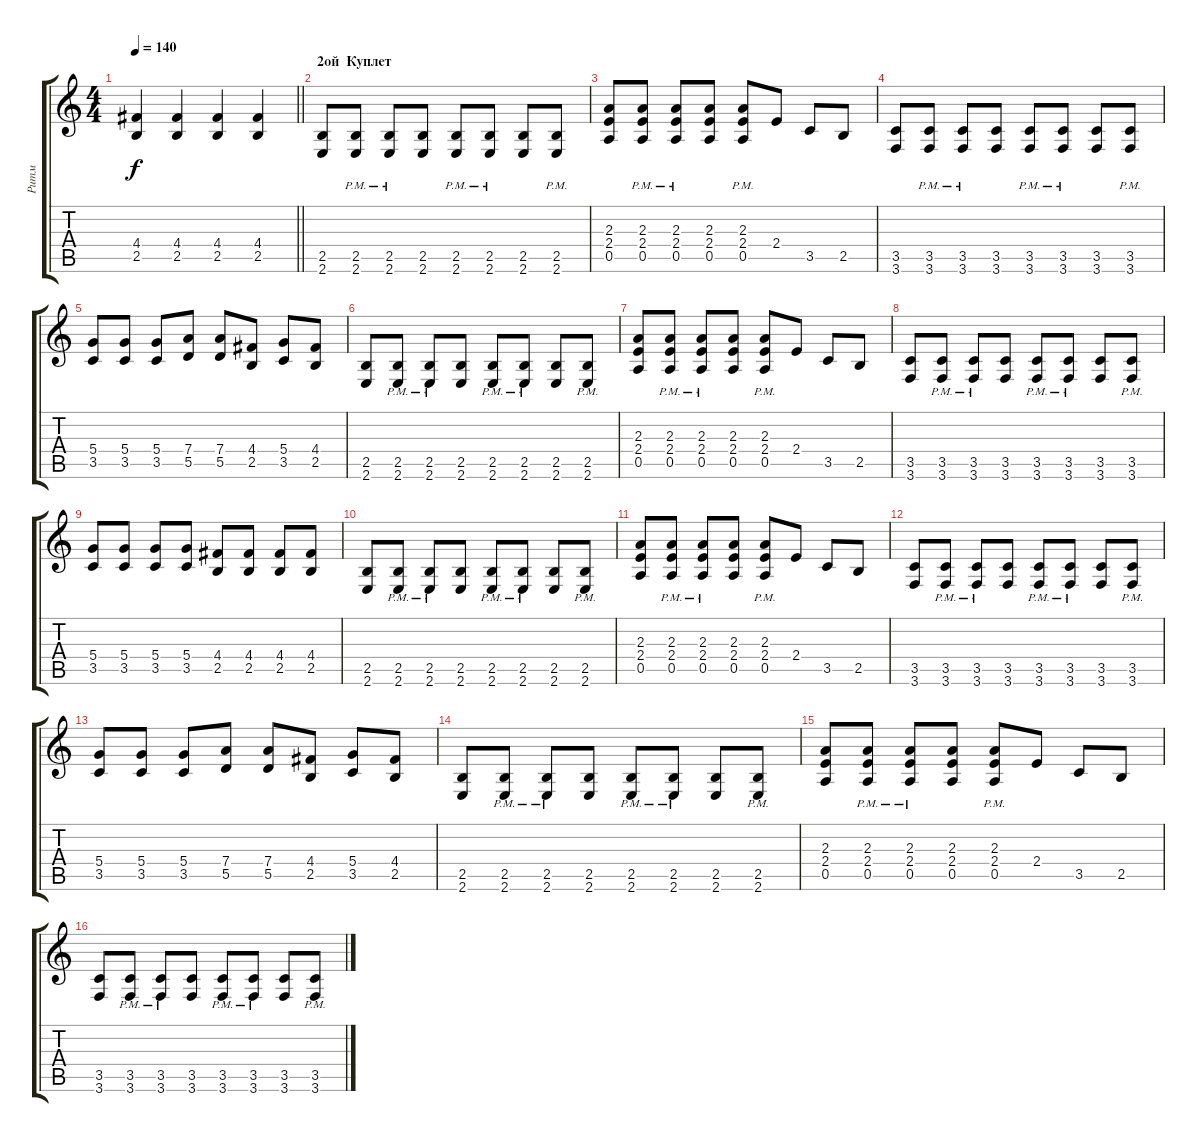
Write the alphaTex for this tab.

\track ("Ритм" "Ритм") {instrument distortionguitar}
\staff {score tabs}
\tuning (E4 B3 G3 D3 A2 D2) {hide}
\ts (4 4)
\tempo 140
\clef g2
\barLineRight lightlight
\ks c
(4.4{t} 2.5{t}).4{dy f} (4.4 2.5).4 (4.4 2.5).4 (4.4 2.5).4 |
\section ("" "2ой  Куплет")
(2.5 2.6).8 (2.5{pm} 2.6{pm}).8 (2.5{pm} 2.6{pm}).8 (2.5 2.6).8 (2.5{pm} 2.6{pm}).8 (2.5{pm} 2.6{pm}).8 (2.5 2.6).8 (2.5{pm} 2.6{pm}).8 |
(2.3 2.4 0.5).8 (2.3{pm} 2.4{pm} 0.5{pm}).8 (2.3{pm} 2.4{pm} 0.5{pm}).8 (2.3 2.4 0.5).8 (2.3{pm} 2.4{pm} 0.5{pm}).8 2.4.8 3.5.8 2.5.8 |
(3.5 3.6).8 (3.5{pm} 3.6{pm}).8 (3.5{pm} 3.6{pm}).8 (3.5 3.6).8 (3.5{pm} 3.6{pm}).8 (3.5{pm} 3.6{pm}).8 (3.5 3.6).8 (3.5{pm} 3.6{pm}).8 |
(5.4 3.5).8 (5.4 3.5).8 (5.4 3.5).8 (7.4 5.5).8 (7.4 5.5).8 (4.4 2.5).8 (5.4 3.5).8 (4.4 2.5).8 |
(2.5 2.6).8 (2.5{pm} 2.6{pm}).8 (2.5{pm} 2.6{pm}).8 (2.5 2.6).8 (2.5{pm} 2.6{pm}).8 (2.5{pm} 2.6{pm}).8 (2.5 2.6).8 (2.5{pm} 2.6{pm}).8 |
(2.3 2.4 0.5).8 (2.3{pm} 2.4{pm} 0.5{pm}).8 (2.3{pm} 2.4{pm} 0.5{pm}).8 (2.3 2.4 0.5).8 (2.3{pm} 2.4{pm} 0.5{pm}).8 2.4.8 3.5.8 2.5.8 |
(3.5 3.6).8 (3.5{pm} 3.6{pm}).8 (3.5{pm} 3.6{pm}).8 (3.5 3.6).8 (3.5{pm} 3.6{pm}).8 (3.5{pm} 3.6{pm}).8 (3.5 3.6).8 (3.5{pm} 3.6{pm}).8 |
(5.4 3.5).8 (5.4 3.5).8 (5.4 3.5).8 (5.4 3.5).8 (4.4 2.5).8 (4.4 2.5).8 (4.4 2.5).8 (4.4 2.5).8 |
(2.5 2.6).8 (2.5{pm} 2.6{pm}).8 (2.5{pm} 2.6{pm}).8 (2.5 2.6).8 (2.5{pm} 2.6{pm}).8 (2.5{pm} 2.6{pm}).8 (2.5 2.6).8 (2.5{pm} 2.6{pm}).8 |
(2.3 2.4 0.5).8 (2.3{pm} 2.4{pm} 0.5{pm}).8 (2.3{pm} 2.4{pm} 0.5{pm}).8 (2.3 2.4 0.5).8 (2.3{pm} 2.4{pm} 0.5{pm}).8 2.4.8 3.5.8 2.5.8 |
(3.5 3.6).8 (3.5{pm} 3.6{pm}).8 (3.5{pm} 3.6{pm}).8 (3.5 3.6).8 (3.5{pm} 3.6{pm}).8 (3.5{pm} 3.6{pm}).8 (3.5 3.6).8 (3.5{pm} 3.6{pm}).8 |
(5.4 3.5).8 (5.4 3.5).8 (5.4 3.5).8 (7.4 5.5).8 (7.4 5.5).8 (4.4 2.5).8 (5.4 3.5).8 (4.4 2.5).8 |
(2.5 2.6).8 (2.5{pm} 2.6{pm}).8 (2.5{pm} 2.6{pm}).8 (2.5 2.6).8 (2.5{pm} 2.6{pm}).8 (2.5{pm} 2.6{pm}).8 (2.5 2.6).8 (2.5{pm} 2.6{pm}).8 |
(2.3 2.4 0.5).8 (2.3{pm} 2.4{pm} 0.5{pm}).8 (2.3{pm} 2.4{pm} 0.5{pm}).8 (2.3 2.4 0.5).8 (2.3{pm} 2.4{pm} 0.5{pm}).8 2.4.8 3.5.8 2.5.8 |
(3.5 3.6).8 (3.5{pm} 3.6{pm}).8 (3.5{pm} 3.6{pm}).8 (3.5 3.6).8 (3.5{pm} 3.6{pm}).8 (3.5{pm} 3.6{pm}).8 (3.5 3.6).8 (3.5{pm} 3.6{pm}).8
